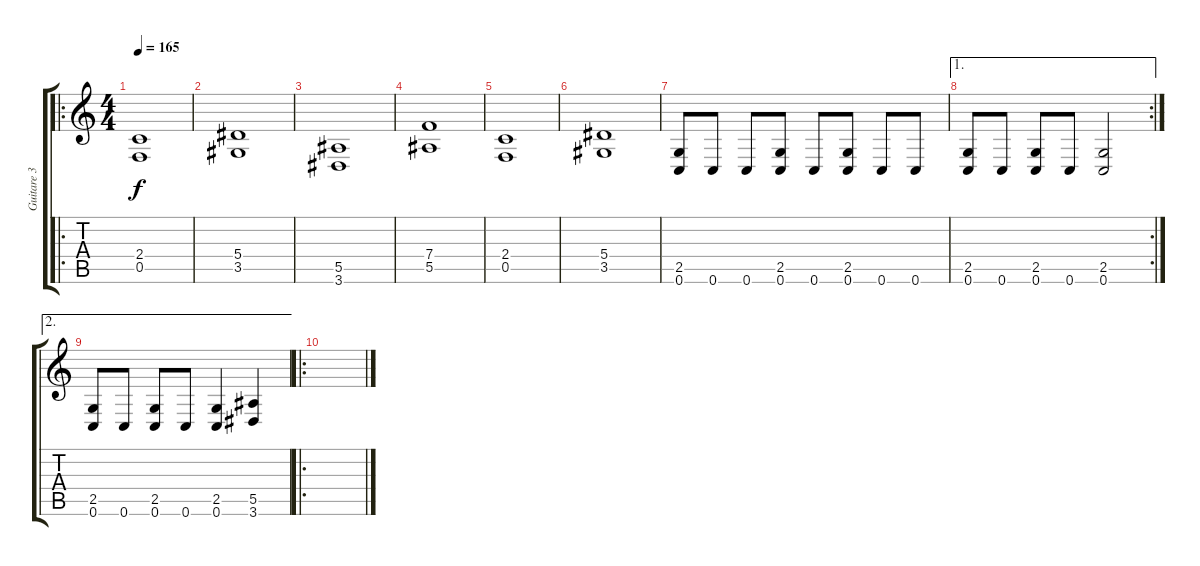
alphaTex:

\track ("Guitare 3" "Guitare 3") {instrument distortionguitar}
\staff {score tabs}
\tuning (C4 G3 Eb3 Bb2 F2 C2) {hide}
\ro
\ts (4 4)
\tempo 165
\clef g2
\ks c
(2.4 0.5).1{dy f instrument distortionguitar} |
(5.4 3.5).1 |
(5.5 3.6).1 |
(7.4 5.5).1 |
(2.4 0.5).1 |
(5.4 3.5).1 |
(2.5 0.6).8 0.6.8 0.6.8 (2.5 0.6).8 0.6.8 (2.5 0.6).8 0.6.8 0.6.8 |
\ae 1
\rc 2
(2.5 0.6).8 0.6.8 (2.5 0.6).8 0.6.8 (2.5 0.6).2 |
\ae 2
(2.5 0.6).8 0.6.8 (2.5 0.6).8 0.6.8 (2.5 0.6).4 (5.5 3.6).4 |
\ro
